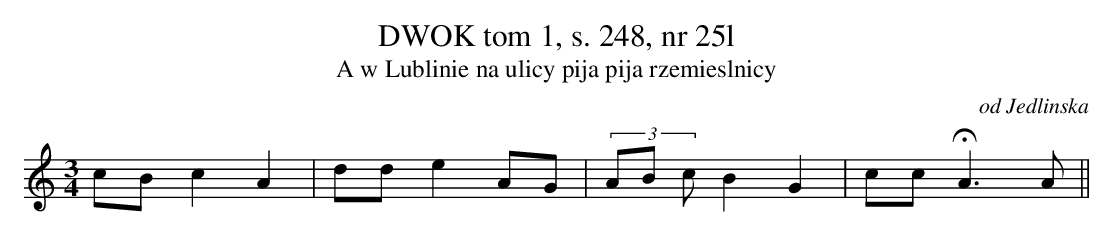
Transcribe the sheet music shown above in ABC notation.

X:1
T: DWOK tom 1, s. 248, nr 25l
T: A w Lublinie na ulicy pija pija rzemieslnicy
O: od Jedlinska
M: 3/4
L: 1/8
K: C
cBc2A2 | dde2AG | (3AB c B2G2 | cc H A3A||
